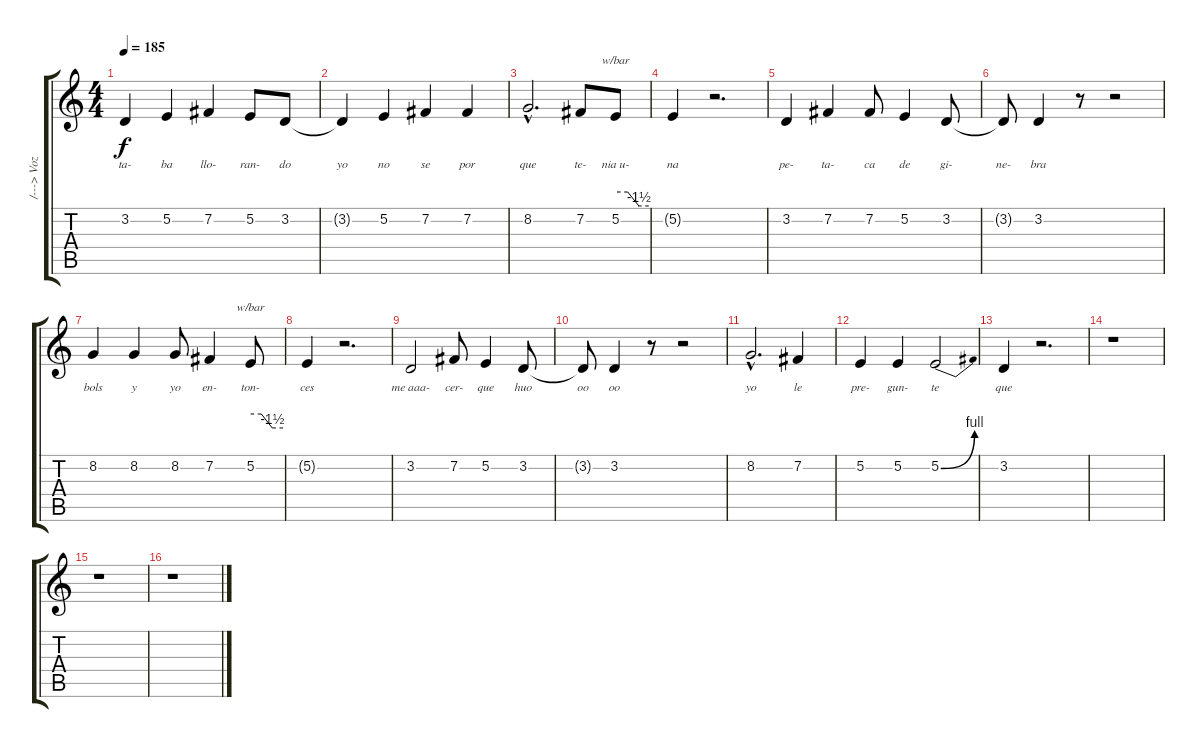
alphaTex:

\track ("/---> Voz <---/" "/---> Voz ") {instrument lead2sawtooth}
\staff {score tabs}
\tuning (E4 B3 G3 D3 A2 E2) {hide}
\ts (4 4)
\tempo 185
\clef g2
\ks c
3.2.4{lyrics (0 "ta-") lyrics (1 "") lyrics (2 "") lyrics (3 "") lyrics (4 "") dy f} 5.2.4{lyrics (0 "ba") lyrics (1 "") lyrics (2 "") lyrics (3 "") lyrics (4 "")} 7.2.4{lyrics (0 "llo-") lyrics (1 "") lyrics (2 "") lyrics (3 "") lyrics (4 "")} 5.2.8{lyrics (0 "ran-") lyrics (1 "") lyrics (2 "") lyrics (3 "") lyrics (4 "")} 3.2.8{lyrics (0 "do") lyrics (1 "") lyrics (2 "") lyrics (3 "") lyrics (4 "")} |
3.2{t}.4{lyrics (0 "yo") lyrics (1 "") lyrics (2 "") lyrics (3 "") lyrics (4 "")} 5.2.4{lyrics (0 "no") lyrics (1 "") lyrics (2 "") lyrics (3 "") lyrics (4 "")} 7.2.4{lyrics (0 "se") lyrics (1 "") lyrics (2 "") lyrics (3 "") lyrics (4 "")} 7.2.4{lyrics (0 "por") lyrics (1 "") lyrics (2 "") lyrics (3 "") lyrics (4 "")} |
8.2{hac}.2{d lyrics (0 "que") lyrics (1 "") lyrics (2 "") lyrics (3 "") lyrics (4 "")} 7.2.8{lyrics (0 "te-") lyrics (1 "") lyrics (2 "") lyrics (3 "") lyrics (4 "")} 5.2.8{tbe (custom default 0 0 22 0 42 -6 60 -6) lyrics (0 "nia u-") lyrics (1 "") lyrics (2 "") lyrics (3 "") lyrics (4 "")} |
5.2{t}.4{lyrics (0 "na") lyrics (1 "") lyrics (2 "") lyrics (3 "") lyrics (4 "")} r.2{d} |
3.2.4{lyrics (0 "pe-") lyrics (1 "") lyrics (2 "") lyrics (3 "") lyrics (4 "")} 7.2.4{lyrics (0 "ta-") lyrics (1 "") lyrics (2 "") lyrics (3 "") lyrics (4 "")} 7.2.8{lyrics (0 "ca") lyrics (1 "") lyrics (2 "") lyrics (3 "") lyrics (4 "")} 5.2.4{lyrics (0 "de") lyrics (1 "") lyrics (2 "") lyrics (3 "") lyrics (4 "")} 3.2.8{lyrics (0 "gi-") lyrics (1 "") lyrics (2 "") lyrics (3 "") lyrics (4 "")} |
3.2{t}.8{lyrics (0 "ne-") lyrics (1 "") lyrics (2 "") lyrics (3 "") lyrics (4 "")} 3.2.4{lyrics (0 "bra") lyrics (1 "") lyrics (2 "") lyrics (3 "") lyrics (4 "")} r.8 r.2 |
8.2.4{lyrics (0 "bols") lyrics (1 "") lyrics (2 "") lyrics (3 "") lyrics (4 "")} 8.2.4{lyrics (0 "y") lyrics (1 "") lyrics (2 "") lyrics (3 "") lyrics (4 "")} 8.2.8{lyrics (0 "yo") lyrics (1 "") lyrics (2 "") lyrics (3 "") lyrics (4 "")} 7.2.4{lyrics (0 "en-") lyrics (1 "") lyrics (2 "") lyrics (3 "") lyrics (4 "")} 5.2.8{tbe (custom default 0 0 20 0 40 -6 60 -6) lyrics (0 "ton-") lyrics (1 "") lyrics (2 "") lyrics (3 "") lyrics (4 "")} |
5.2{t}.4{lyrics (0 "ces") lyrics (1 "") lyrics (2 "") lyrics (3 "") lyrics (4 "")} r.2{d} |
3.2.2{lyrics (0 "me aaa-") lyrics (1 "") lyrics (2 "") lyrics (3 "") lyrics (4 "")} 7.2.8{lyrics (0 "cer-") lyrics (1 "") lyrics (2 "") lyrics (3 "") lyrics (4 "")} 5.2.4{lyrics (0 "que") lyrics (1 "") lyrics (2 "") lyrics (3 "") lyrics (4 "")} 3.2.8{lyrics (0 "huo") lyrics (1 "") lyrics (2 "") lyrics (3 "") lyrics (4 "")} |
3.2{t}.8{lyrics (0 "oo") lyrics (1 "") lyrics (2 "") lyrics (3 "") lyrics (4 "")} 3.2.4{lyrics (0 "oo") lyrics (1 "") lyrics (2 "") lyrics (3 "") lyrics (4 "")} r.8 r.2 |
8.2{hac}.2{d lyrics (0 "yo") lyrics (1 "") lyrics (2 "") lyrics (3 "") lyrics (4 "")} 7.2.4{lyrics (0 "le") lyrics (1 "") lyrics (2 "") lyrics (3 "") lyrics (4 "")} |
5.2.4{lyrics (0 "pre-") lyrics (1 "") lyrics (2 "") lyrics (3 "") lyrics (4 "")} 5.2.4{lyrics (0 "gun-") lyrics (1 "") lyrics (2 "") lyrics (3 "") lyrics (4 "")} 5.2{be (bend 0 0 60 4)}.2{lyrics (0 "te") lyrics (1 "") lyrics (2 "") lyrics (3 "") lyrics (4 "")} |
3.2.4{lyrics (0 "que") lyrics (1 "") lyrics (2 "") lyrics (3 "") lyrics (4 "")} r.2{d} |
r.1 |
r.1 |
r.1
